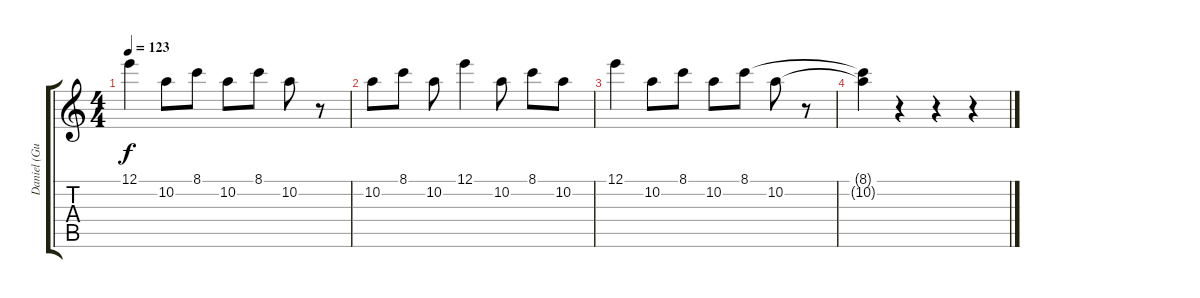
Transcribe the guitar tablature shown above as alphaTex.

\track ("Daniel (Guitar Aux)" "Daniel (Gu") {instrument electricguitarclean}
\staff {score tabs}
\tuning (E4 B3 G3 D3 A2 E2) {hide}
\ts (4 4)
\tempo 123
\clef g2
\ks c
12.1.4{dy f} 10.2.8 8.1.8 10.2.8 8.1.8 10.2.8 r.8 |
10.2.8 8.1.8 10.2.8 12.1.4 10.2.8 8.1.8 10.2.8 |
12.1.4 10.2.8 8.1.8 10.2.8 8.1.8 10.2.8 r.8 |
(8.1{t} 10.2{t}).4 r.4 r.4 r.4
